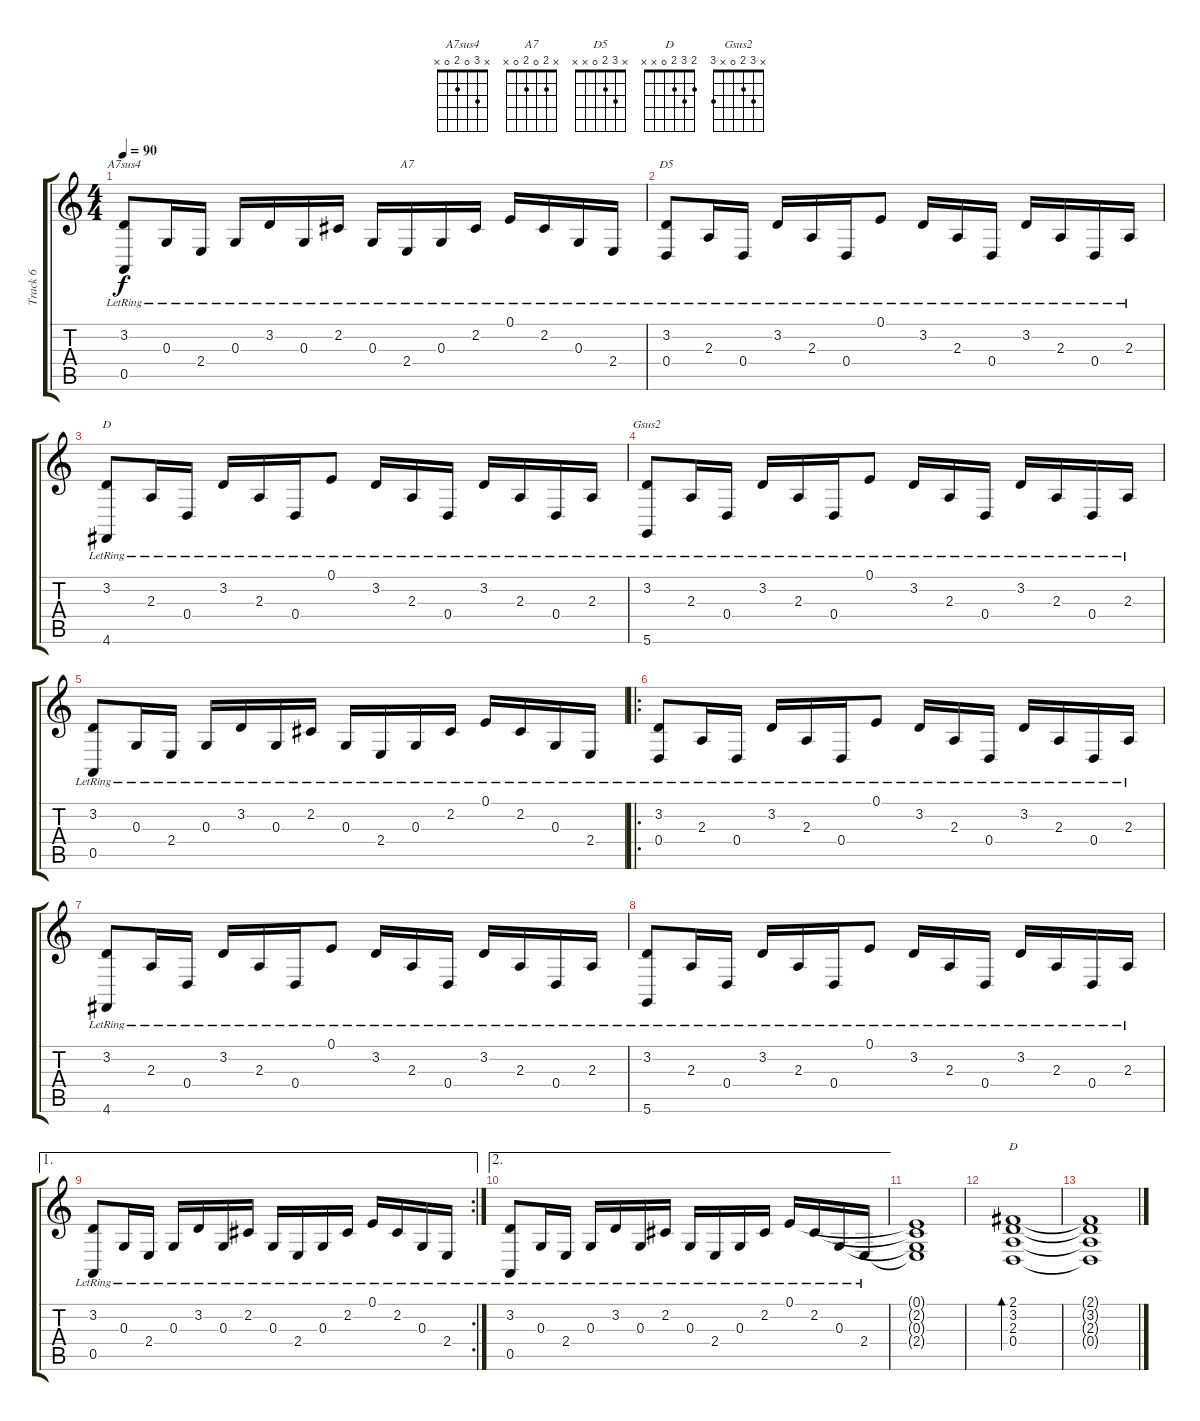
\track ("Track 6" "Track 6") {instrument brightacousticpiano}
\staff {score tabs}
\tuning (E4 B3 G3 D3 A2 D2) {hide}
\chord ("A7sus4" x 3 0 2 0 x)
\chord ("A7" x 2 0 2 0 x)
\chord ("D5" x 3 2 0 x x)
\chord ("D" x 3 2 0 x 2)
\chord ("Gsus2" x 3 2 0 x 3)
\chord ("D" 2 3 2 0 x x)
\ts (4 4)
\tempo 90
\clef g2
\ks c
(3.2{lr} 0.5{lr}).8{ch "A7sus4" dy f} 0.3{lr}.16 2.4{lr}.16 0.3{lr}.16 3.2{lr}.16 0.3{lr}.16 2.2{lr}.16 0.3{lr}.16 2.4{lr}.16{ch "A7"} 0.3{lr}.16 2.2{lr}.16 0.1{lr}.16 2.2{lr}.16 0.3{lr}.16 2.4{lr}.16 |
(3.2{lr} 0.4{lr}).8{ch "D5"} 2.3{lr}.16 0.4{lr}.16 3.2{lr}.16 2.3{lr}.16 0.4{lr}.16 0.1{lr}.8 3.2{lr}.16 2.3{lr}.16 0.4{lr}.16 3.2{lr}.16 2.3{lr}.16 0.4{lr}.16 2.3{lr}.16 |
(3.2{lr} 4.6{lr}).8{ch "D"} 2.3{lr}.16 0.4{lr}.16 3.2{lr}.16 2.3{lr}.16 0.4{lr}.16 0.1{lr}.8 3.2{lr}.16 2.3{lr}.16 0.4{lr}.16 3.2{lr}.16 2.3{lr}.16 0.4{lr}.16 2.3{lr}.16 |
(3.2{lr} 5.6{lr}).8{ch "Gsus2"} 2.3{lr}.16 0.4{lr}.16 3.2{lr}.16 2.3{lr}.16 0.4{lr}.16 0.1{lr}.8 3.2{lr}.16 2.3{lr}.16 0.4{lr}.16 3.2{lr}.16 2.3{lr}.16 0.4{lr}.16 2.3{lr}.16 |
(3.2{lr} 0.5{lr}).8 0.3{lr}.16 2.4{lr}.16 0.3{lr}.16 3.2{lr}.16 0.3{lr}.16 2.2{lr}.16 0.3{lr}.16 2.4{lr}.16 0.3{lr}.16 2.2{lr}.16 0.1{lr}.16 2.2{lr}.16 0.3{lr}.16 2.4{lr}.16 |
\ro
(3.2{lr} 0.4{lr}).8 2.3{lr}.16 0.4{lr}.16 3.2{lr}.16 2.3{lr}.16 0.4{lr}.16 0.1{lr}.8 3.2{lr}.16 2.3{lr}.16 0.4{lr}.16 3.2{lr}.16 2.3{lr}.16 0.4{lr}.16 2.3{lr}.16 |
(3.2{lr} 4.6{lr}).8 2.3{lr}.16 0.4{lr}.16 3.2{lr}.16 2.3{lr}.16 0.4{lr}.16 0.1{lr}.8 3.2{lr}.16 2.3{lr}.16 0.4{lr}.16 3.2{lr}.16 2.3{lr}.16 0.4{lr}.16 2.3{lr}.16 |
(3.2{lr} 5.6{lr}).8 2.3{lr}.16 0.4{lr}.16 3.2{lr}.16 2.3{lr}.16 0.4{lr}.16 0.1{lr}.8 3.2{lr}.16 2.3{lr}.16 0.4{lr}.16 3.2{lr}.16 2.3{lr}.16 0.4{lr}.16 2.3{lr}.16 |
\ae 1
\rc 2
(3.2{lr} 0.5{lr}).8 0.3{lr}.16 2.4{lr}.16 0.3{lr}.16 3.2{lr}.16 0.3{lr}.16 2.2{lr}.16 0.3{lr}.16 2.4{lr}.16 0.3{lr}.16 2.2{lr}.16 0.1{lr}.16 2.2{lr}.16 0.3{lr}.16 2.4{lr}.16 |
\ae 2
(3.2{lr} 0.5{lr}).8 0.3{lr}.16 2.4{lr}.16 0.3{lr}.16 3.2{lr}.16 0.3{lr}.16 2.2{lr}.16 0.3{lr}.16 2.4{lr}.16 0.3{lr}.16 2.2{lr}.16 0.1{lr}.16 2.2{lr}.16 0.3{lr}.16 2.4{lr}.16 |
(0.1{t} 2.2{t} 0.3{t} 2.4{t}).1 |
(2.1 3.2 2.3 0.4).1{bd 480 ch "D"} |
(2.1{t} 3.2{t} 2.3{t} 0.4{t}).1
